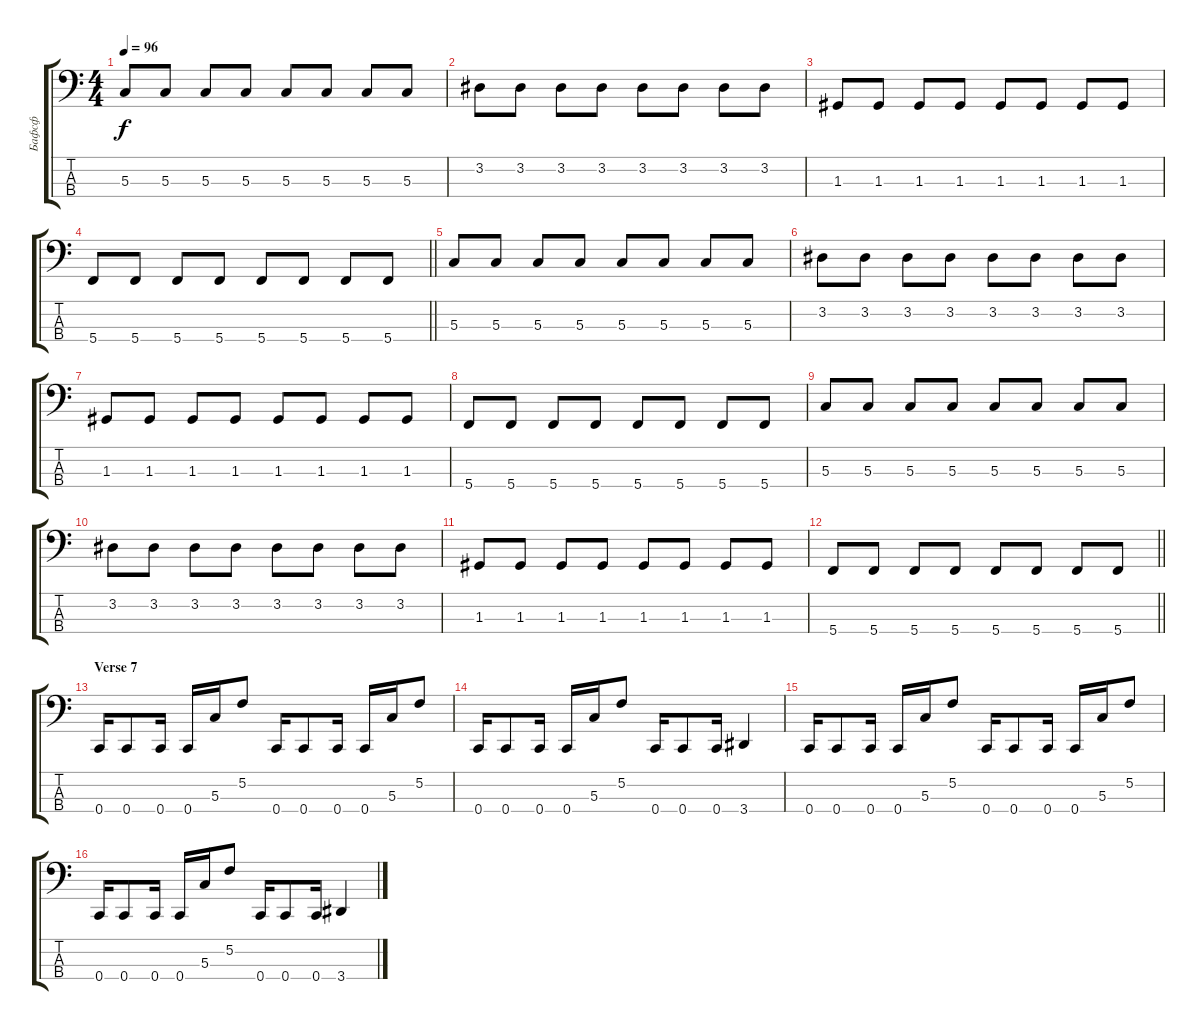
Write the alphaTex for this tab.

\track ("Бафсф" "Бафсф") {instrument electricbassfinger}
\staff {score tabs}
\tuning (G2 C2 G1 C1) {hide}
\ts (4 4)
\tempo 96
\clef f4
\ks c
5.3.8{dy f} 5.3.8 5.3.8 5.3.8 5.3.8 5.3.8 5.3.8 5.3.8 |
3.2.8 3.2.8 3.2.8 3.2.8 3.2.8 3.2.8 3.2.8 3.2.8 |
1.3.8 1.3.8 1.3.8 1.3.8 1.3.8 1.3.8 1.3.8 1.3.8 |
\barLineRight lightlight
5.4.8 5.4.8 5.4.8 5.4.8 5.4.8 5.4.8 5.4.8 5.4.8 |
5.3.8 5.3.8 5.3.8 5.3.8 5.3.8 5.3.8 5.3.8 5.3.8 |
3.2.8 3.2.8 3.2.8 3.2.8 3.2.8 3.2.8 3.2.8 3.2.8 |
1.3.8 1.3.8 1.3.8 1.3.8 1.3.8 1.3.8 1.3.8 1.3.8 |
5.4.8 5.4.8 5.4.8 5.4.8 5.4.8 5.4.8 5.4.8 5.4.8 |
5.3.8 5.3.8 5.3.8 5.3.8 5.3.8 5.3.8 5.3.8 5.3.8 |
3.2.8 3.2.8 3.2.8 3.2.8 3.2.8 3.2.8 3.2.8 3.2.8 |
1.3.8 1.3.8 1.3.8 1.3.8 1.3.8 1.3.8 1.3.8 1.3.8 |
\barLineRight lightlight
5.4.8 5.4.8 5.4.8 5.4.8 5.4.8 5.4.8 5.4.8 5.4.8 |
\section ("" "Verse 7")
0.4.16 0.4.8 0.4.16 0.4.16 5.3.16 5.2.8 0.4.16 0.4.8 0.4.16 0.4.16 5.3.16 5.2.8 |
0.4.16 0.4.8 0.4.16 0.4.16 5.3.16 5.2.8 0.4.16 0.4.8 0.4.16 3.4.4 |
0.4.16 0.4.8 0.4.16 0.4.16 5.3.16 5.2.8 0.4.16 0.4.8 0.4.16 0.4.16 5.3.16 5.2.8 |
0.4.16 0.4.8 0.4.16 0.4.16 5.3.16 5.2.8 0.4.16 0.4.8 0.4.16 3.4.4
